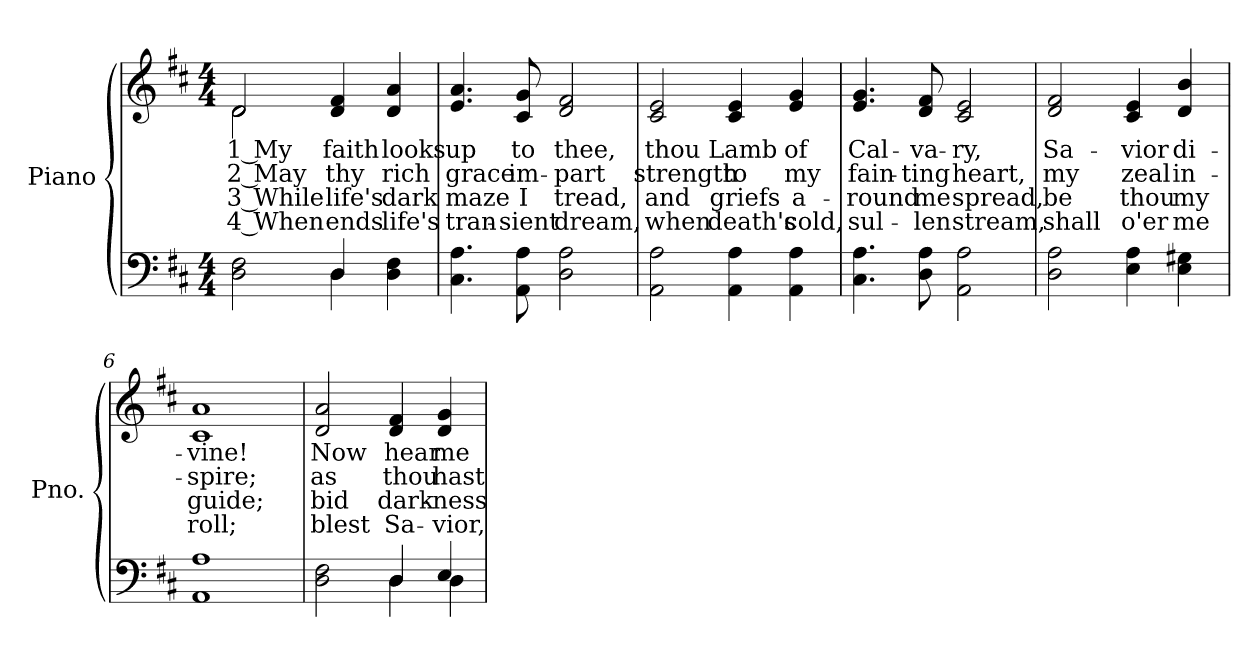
**kern	**kern	**text	**text	**text	**text
*part2	*part1	*part1	*part1	*part1	*part1
*staff2	*staff1	*staff1	*staff1	*staff1	*staff1
*I"Piano	*I"Piano	*	*	*	*
*I'Pno.	*I'Pno.	*	*	*	*
!!LO:PB:g=z
*clefF4	*clefG2	*	*	*	*
*k[f#c#]	*k[f#c#]	*	*	*	*
*D:	*D:	*	*	*	*
*M4/4	*M4/4	*	*	*	*
=1	=1	=1	=1	=1	=1
*^	*	*	*	*	*
!	!	!	!LO:LY:b:color=#000000	!LO:LY:b:color=#000000	!LO:LY:b:color=#000000	!LO:LY:b:color=#000000
*	*	*^	*	*	*	*
2Di\ 2F#i	2ryy	2di/	2di\	1 My	2 May	3 While	4 When
!	!	!	!	!LO:LY:b:color=#000000	!LO:LY:b:color=#000000	!LO:LY:b:color=#000000	!LO:LY:b:color=#000000
4Di/	4Di\	4di/ 4f#i	2ryy	faith	thy	life's	ends
!	!	!	!	!LO:LY:b:color=#000000	!LO:LY:b:color=#000000	!LO:LY:b:color=#000000	!LO:LY:b:color=#000000
4Di\ 4F#i	4ryy	4di/ 4ai	.	looks	rich	dark	life's
*v	*v	*	*	*	*	*	*
*	*v	*v	*	*	*	*
=2	=2	=2	=2	=2	=2
*^	*	*	*	*	*
!	!	!	!LO:LY:b:color=#000000	!LO:LY:b:color=#000000	!LO:LY:b:color=#000000	!LO:LY:b:color=#000000
*v	*v	*	*	*	*	*
4.C#i\ 4.Ai	4.ei/ 4.ai	up	grace	maze	tran-
!	!	!LO:LY:b:color=#000000	!LO:LY:b:color=#000000	!LO:LY:b:color=#000000	!LO:LY:b:color=#000000
8AAi\ 8Ai	8c#i/ 8gi	to	im-	-I	sient
!	!	!LO:LY:b:color=#000000	!LO:LY:b:color=#000000	!LO:LY:b:color=#000000	!LO:LY:b:color=#000000
2Di\ 2Ai	2di/ 2f#i	thee,	-part	tread,	dream,
=3	=3	=3	=3	=3	=3
!	!	!LO:LY:b:color=#000000	!LO:LY:b:color=#000000	!LO:LY:b:color=#000000	!LO:LY:b:color=#000000
2AAi\ 2Ai	2c#i/ 2ei	thou	strength	and	when
!	!	!LO:LY:b:color=#000000	!LO:LY:b:color=#000000	!LO:LY:b:color=#000000	!LO:LY:b:color=#000000
4AAi\ 4Ai	4c#i/ 4ei	Lamb	to	griefs	death's
!	!	!LO:LY:b:color=#000000	!LO:LY:b:color=#000000	!LO:LY:b:color=#000000	!LO:LY:b:color=#000000
4AAi\ 4Ai	4ei/ 4gi	of	my	a-	-cold,
=4	=4	=4	=4	=4	=4
!	!	!LO:LY:b:color=#000000	!LO:LY:b:color=#000000	!LO:LY:b:color=#000000	!LO:LY:b:color=#000000
4.C#i\ 4.Ai	4.ei/ 4.gi	Cal-	fain-	round	sul-
!	!	!LO:LY:b:color=#000000	!LO:LY:b:color=#000000	!LO:LY:b:color=#000000	!LO:LY:b:color=#000000
8Di\ 8Ai	8di/ 8f#i	-va-	-ting	-me	len
!	!	!LO:LY:b:color=#000000	!LO:LY:b:color=#000000	!LO:LY:b:color=#000000	!LO:LY:b:color=#000000
2AAi\ 2Ai	2c#i/ 2ei	-ry,	heart,	spread,	stream,
!!LO:LB:g=z
=5	=5	=5	=5	=5	=5
!	!	!LO:LY:b:color=#000000	!LO:LY:b:color=#000000	!LO:LY:b:color=#000000	!LO:LY:b:color=#000000
2Di\ 2Ai	2di/ 2f#i	Sa-	my	be	shall
!	!	!LO:LY:b:color=#000000	!LO:LY:b:color=#000000	!LO:LY:b:color=#000000	!LO:LY:b:color=#000000
4Ei\ 4Ai	4c#i/ 4ei	-vior	zeal	thou	o'er
!	!	!LO:LY:b:color=#000000	!LO:LY:b:color=#000000	!LO:LY:b:color=#000000	!LO:LY:b:color=#000000
4Ei\ 4G#Xi	4di/ 4bi	di-	in-	my	me
=6	=6	=6	=6	=6	=6
!	!	!LO:LY:b:color=#000000	!LO:LY:b:color=#000000	!LO:LY:b:color=#000000	!LO:LY:b:color=#000000
1AAi 1Ai	1c#i 1ai	-vine!	-spire;	guide;	roll;
=7	=7	=7	=7	=7	=7
*^	*	*	*	*	*
!	!	!	!LO:LY:b:color=#000000	!LO:LY:b:color=#000000	!LO:LY:b:color=#000000	!LO:LY:b:color=#000000
2Di\ 2F#i	2ryy	2di/ 2ai	Now	as	bid	blest
!	!	!	!LO:LY:b:color=#000000	!LO:LY:b:color=#000000	!LO:LY:b:color=#000000	!LO:LY:b:color=#000000
4Di/	4Di\	4di/ 4f#i	hear	thou	dark-	-Sa-
!	!	!	!LO:LY:b:color=#000000	!LO:LY:b:color=#000000	!LO:LY:b:color=#000000	!LO:LY:b:color=#000000
4Ei/	4Di\	4di/ 4gi	me	hast	-ness	vior,
*v	*v	*	*	*	*	*
=	=	=	=	=	=
*-	*-	*-	*-	*-	*-
